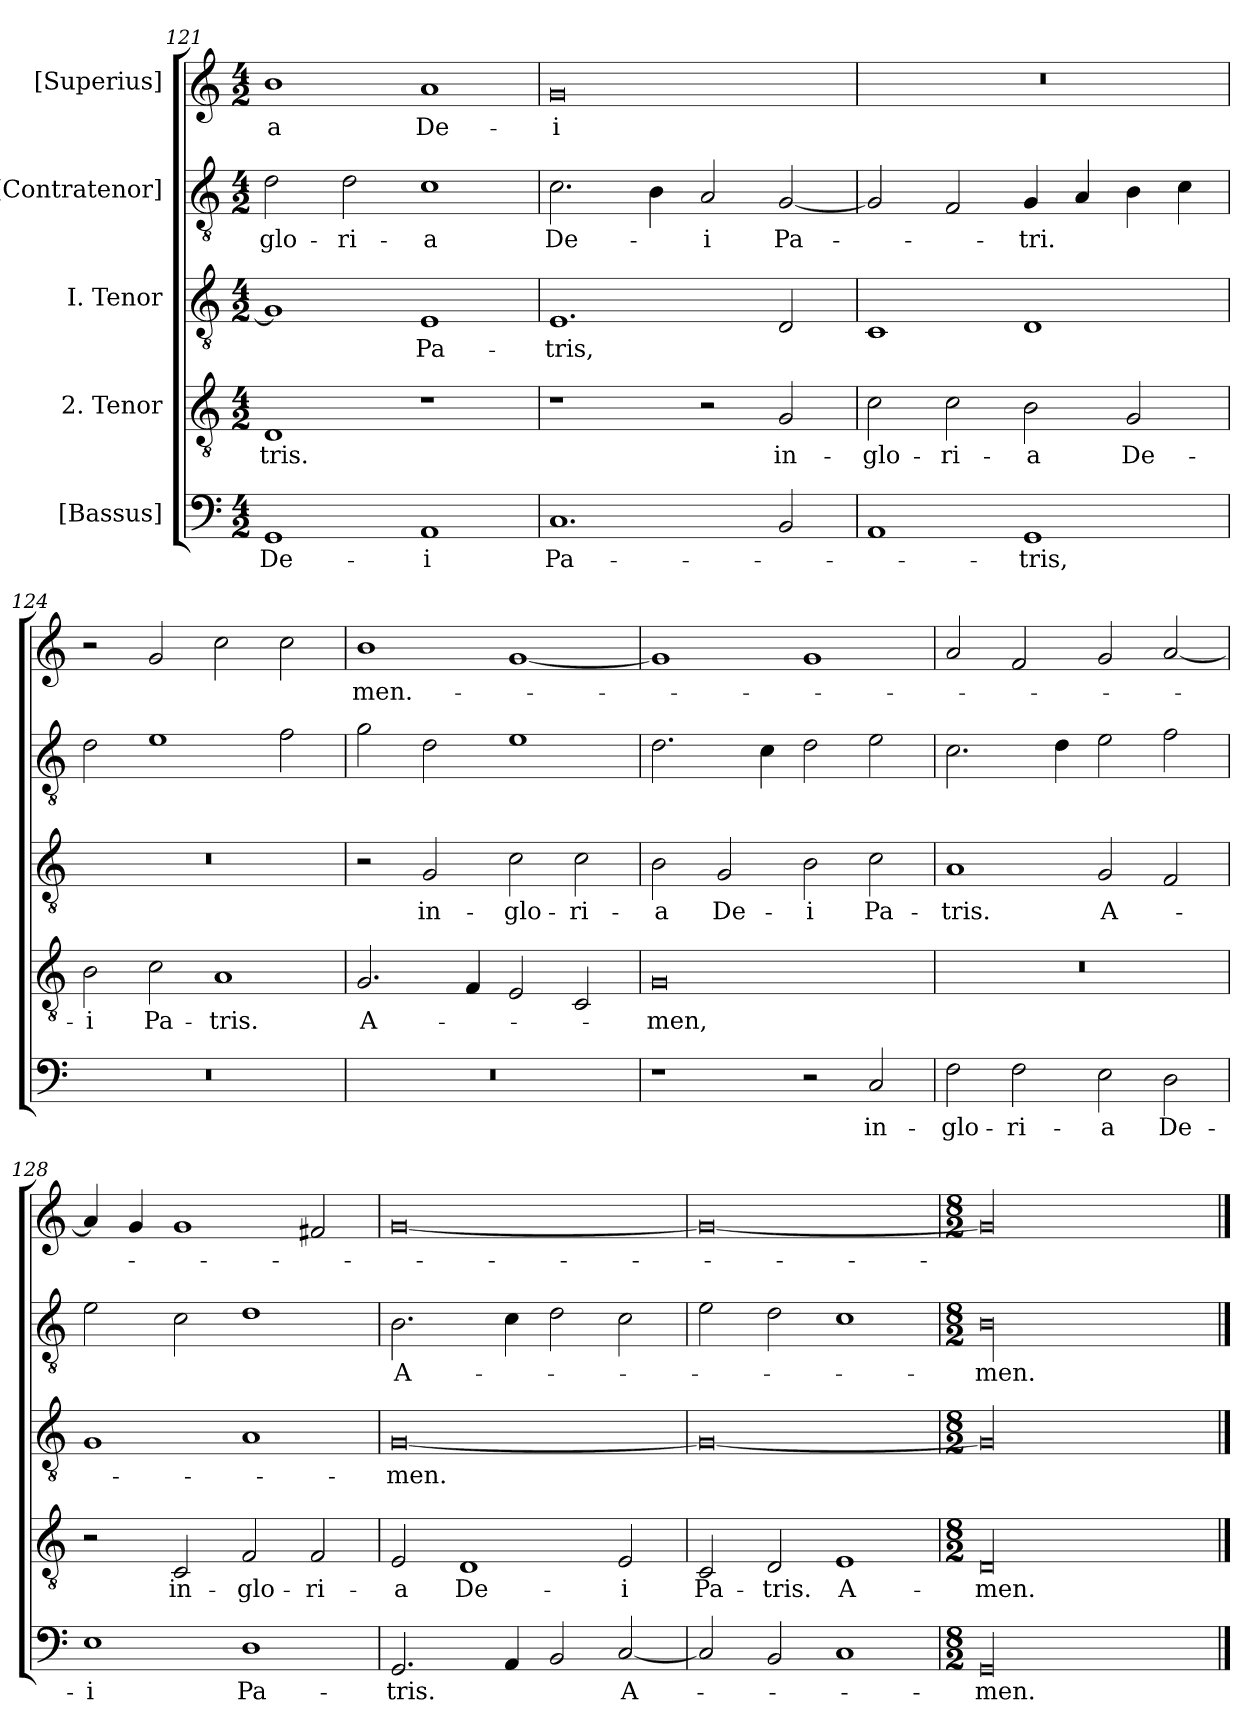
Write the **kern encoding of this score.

**kern	**text	**kern	**text	**kern	**text	**kern	**text	**kern	**text
*part5	*part5	*part4	*part4	*part3	*part3	*part2	*part2	*part1	*part1
*staff5	*staff5	*staff4	*staff4	*staff3	*staff3	*staff2	*staff2	*staff1	*staff1
*I"[Bassus]	*	*I"2. Tenor	*	*I"I. Tenor	*	*I"[Contratenor]	*	*I"[Superius]	*
*clefF4	*	*clefGv2	*	*clefGv2	*	*clefGv2	*	*clefG2	*
*k[]	*	*k[]	*	*k[]	*	*k[]	*	*k[]	*
*M4/2	*	*M4/2	*	*M4/2	*	*M4/2	*	*M4/2	*
=121	=121	=121	=121	=121	=121	=121	=121	=121	=121
1GG/	De-	1D/	-tris.	1G/]	.	2d\	glo-	1b\	-a
.	.	.	.	.	.	2d\	-ri-	.	.
1AA/	-i	1r	.	1E/	Pa-	1c\	-a	1a/	De-
=122	=122	=122	=122	=122	=122	=122	=122	=122	=122
1.C/	Pa-	1r	.	1.E/	-tris,	2.c\	De-	0g/	-i
.	.	.	.	.	.	4B\	.	.	.
.	.	2r	.	.	.	2A/	-i	.	.
2BB/	.	2G/	in-	2D/	.	[2G/	Pa-	.	.
=123	=123	=123	=123	=123	=123	=123	=123	=123	=123
1AA/	.	2c\	glo-	1C/	.	2G/]	.	0r	.
.	.	2c\	-ri-	.	.	2F/	.	.	.
1GG/	-tris,	2B\	-a	1D/	.	4G/	-tri.	.	.
.	.	.	.	.	.	4A/	.	.	.
.	.	2G/	De-	.	.	4B\	.	.	.
.	.	.	.	.	.	4c\	.	.	.
=124	=124	=124	=124	=124	=124	=124	=124	=124	=124
0r	.	2B\	-i	0r	.	2d\	.	2r	.
.	.	2c\	Pa-	.	.	1e\	.	2g/	.
.	.	1A/	-tris.	.	.	.	.	2cc\	.
.	.	.	.	.	.	2f\	.	2cc\	.
=125	=125	=125	=125	=125	=125	=125	=125	=125	=125
0r	.	2.G/	A-	2r	.	2g\	.	1b\	men.-
.	.	.	.	2G/	in-	2d\	.	.	.
.	.	4F/	.	.	.	.	.	.	.
.	.	2E/	.	2c\	glo-	1e\	.	[1g/	.
.	.	2C/	.	2c\	-ri-	.	.	.	.
=126	=126	=126	=126	=126	=126	=126	=126	=126	=126
1r	.	0G/	-men,	2B\	-a	2.d\	.	1g/]	.
.	.	.	.	2G/	De-	.	.	.	.
.	.	.	.	.	.	4c\	.	.	.
2r	.	.	.	2B\	-i	2d\	.	1g/	.
2C/	in-	.	.	2c\	Pa-	2e\	.	.	.
=127	=127	=127	=127	=127	=127	=127	=127	=127	=127
2F\	glo-	0r	.	1A/	-tris.	2.c\	.	2a/	.
2F\	-ri-	.	.	.	.	.	.	2f/	.
.	.	.	.	.	.	4d\	.	.	.
2E\	-a	.	.	2G/	A-	2e\	.	2g/	.
2D\	De-	.	.	2F/	.	2f\	.	[2a/	.
=128	=128	=128	=128	=128	=128	=128	=128	=128	=128
1E\	-i	2r	.	1G/	.	2e\	.	4a/]	.
.	.	.	.	.	.	.	.	4g/	.
.	.	2C/	in-	.	.	2c\	.	1g/	.
1D\	Pa-	2F/	glo-	1A/	.	1d\	.	.	.
.	.	2F/	-ri-	.	.	.	.	2f#X/	.
=129	=129	=129	=129	=129	=129	=129	=129	=129	=129
2.GG/	-tris.	2E/	-a	[0G/	-men.	2.B\	A-	[0g/	.
.	.	1D/	De-	.	.	.	.	.	.
4AA/	.	.	.	.	.	4c\	.	.	.
2BB/	.	.	.	.	.	2d\	.	.	.
[2C/	A-	2E/	-i	.	.	2c\	.	.	.
=130	=130	=130	=130	=130	=130	=130	=130	=130	=130
2C/]	.	2C/	Pa-	0G/_	.	2e\	.	0g/_	.
2BB/	.	2D/	-tris.	.	.	2d\	.	.	.
1C/	.	1E/	A-	.	.	1c\	.	.	.
=131	=131	=131	=131	=131	=131	=131	=131	=131	=131
*M8/2	*	*M8/2	*	*M8/2	*	*M8/2	*	*M8/2	*
00GG/	-men.	00D/	-men.	00G/]	.	00B\	-men.	00g/]	.
==	==	==	==	==	==	==	==	==	==
*-	*-	*-	*-	*-	*-	*-	*-	*-	*-
